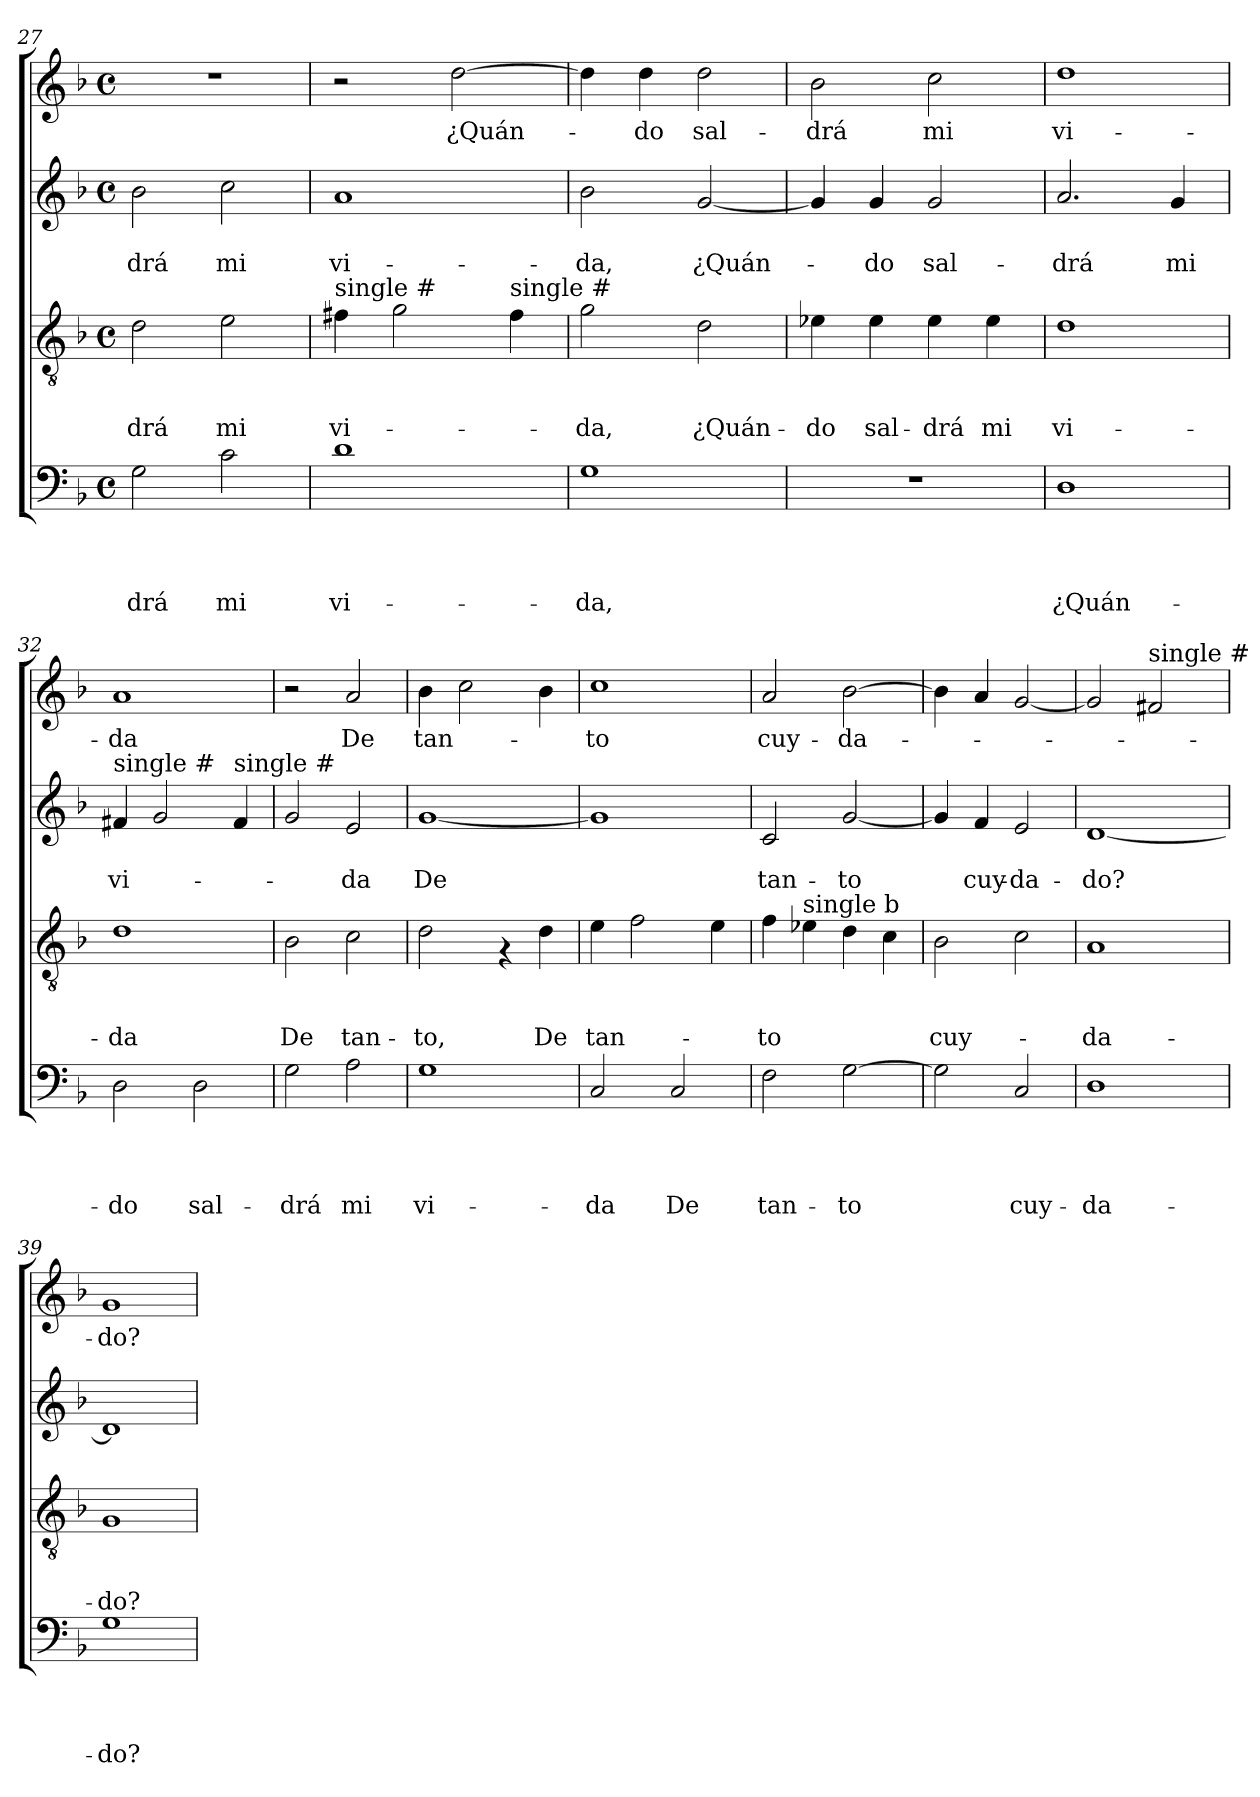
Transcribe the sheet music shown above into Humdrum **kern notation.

**kern	**text	**text	**text	**text	**kern	**text	**text	**text	**kern	**text	**text	**kern	**text
*part4	*part4	*part4	*part4	*part4	*part3	*part3	*part3	*part3	*part2	*part2	*part2	*part1	*part1
*staff4	*staff4	*staff4	*staff4	*staff4	*staff3	*staff3	*staff3	*staff3	*staff2	*staff2	*staff2	*staff1	*staff1
*clefF4	*	*	*	*	*clefGv2	*	*	*	*clefG2	*	*	*clefG2	*
*k[b-]	*	*	*	*	*k[b-]	*	*	*	*k[b-]	*	*	*k[b-]	*
*F:	*	*	*	*	*F:	*	*	*	*F:	*	*	*F:	*
*M4/4	*	*	*	*	*M4/4	*	*	*	*M4/4	*	*	*M4/4	*
*met(c)	*	*	*	*	*met(c)	*	*	*	*met(c)	*	*	*met(c)	*
=27	=27	=27	=27	=27	=27	=27	=27	=27	=27	=27	=27	=27	=27
!	!	!	!	!LO:LY:b	!	!	!	!LO:LY:b	!	!	!LO:LY:b	!	!
2G\	.	.	.	-drá	2d\	.	.	-drá	2b-\	.	-drá	1r	.
!	!	!	!	!LO:LY:b	!	!	!	!LO:LY:b	!	!	!LO:LY:b	!	!
2c\	.	.	.	mi	2e\	.	.	mi	2cc\	.	mi	.	.
!!LO:LB:g=z
=28	=28	=28	=28	=28	=28	=28	=28	=28	=28	=28	=28	=28	=28
!	!	!	!	!	!LO:TX:a:t=single #	!	!	!	!	!	!	!	!
!	!	!	!	!LO:LY:b	!	!	!	!LO:LY:b	!	!	!LO:LY:b	!	!
1d	.	.	.	vi-	4f#\	.	.	vi-	1a	.	vi-	2r	.
.	.	.	.	.	2g\	.	.	.	.	.	.	.	.
!	!	!	!	!	!	!	!	!	!	!	!	!	!LO:LY:b
.	.	.	.	.	.	.	.	.	.	.	.	[>2dd\	¿Quán-
!	!	!	!	!	!LO:TX:a:t=single #	!	!	!	!	!	!	!	!
.	.	.	.	.	4f#\	.	.	.	.	.	.	.	.
=29	=29	=29	=29	=29	=29	=29	=29	=29	=29	=29	=29	=29	=29
!	!	!	!	!LO:LY:b	!	!	!	!LO:LY:b	!	!	!LO:LY:b	!	!
1G	.	.	.	-da,	2g\	.	.	-da,	2b-\	.	-da,	4dd\]	.
!	!	!	!	!	!	!	!	!	!	!	!	!	!LO:LY:b
.	.	.	.	.	.	.	.	.	.	.	.	4dd\	-do
!	!	!	!	!	!	!	!	!LO:LY:b	!	!	!LO:LY:b	!	!LO:LY:b
.	.	.	.	.	2d\	.	.	¿Quán-	[<2g/	.	¿Quán-	2dd\	sal-
=30	=30	=30	=30	=30	=30	=30	=30	=30	=30	=30	=30	=30	=30
!	!	!	!	!	!	!	!	!LO:LY:b	!	!	!	!	!LO:LY:b
1r	.	.	.	.	4e-X\	.	.	-do	4g/]	.	.	2b-\	-drá
!	!	!	!	!	!	!	!	!LO:LY:b	!	!	!LO:LY:b	!	!
.	.	.	.	.	4e-\	.	.	sal-	4g/	.	-do	.	.
!	!	!	!	!	!	!	!	!LO:LY:b	!	!	!LO:LY:b	!	!LO:LY:b
.	.	.	.	.	4e-\	.	.	-drá	2g/	.	sal-	2cc\	mi
!	!	!	!	!	!	!	!	!LO:LY:b	!	!	!	!	!
.	.	.	.	.	4e-\	.	.	mi	.	.	.	.	.
=31	=31	=31	=31	=31	=31	=31	=31	=31	=31	=31	=31	=31	=31
!	!	!	!	!LO:LY:b	!	!	!	!LO:LY:b	!	!	!LO:LY:b	!	!LO:LY:b
1D	.	.	.	¿Quán-	1d	.	.	vi-	2.a/	.	-drá	1dd	vi-
!	!	!	!	!	!	!	!	!	!	!	!LO:LY:b	!	!
.	.	.	.	.	.	.	.	.	4g/	.	mi	.	.
=32	=32	=32	=32	=32	=32	=32	=32	=32	=32	=32	=32	=32	=32
!	!	!	!	!	!	!	!	!	!LO:TX:a:t=single #	!	!	!	!
!	!	!	!	!LO:LY:b	!	!	!	!LO:LY:b	!	!	!LO:LY:b	!	!LO:LY:b
2D\	.	.	.	-do	1d	.	.	-da	4f#/	.	vi-	1a	-da
.	.	.	.	.	.	.	.	.	2g/	.	.	.	.
!	!	!	!	!LO:LY:b	!	!	!	!	!	!	!	!	!
2D\	.	.	.	sal-	.	.	.	.	.	.	.	.	.
!	!	!	!	!	!	!	!	!	!LO:TX:a:t=single #	!	!	!	!
.	.	.	.	.	.	.	.	.	4f#/	.	.	.	.
=33	=33	=33	=33	=33	=33	=33	=33	=33	=33	=33	=33	=33	=33
!	!	!	!	!LO:LY:b	!	!	!	!LO:LY:b	!	!	!	!	!
2G\	.	.	.	-drá	2B-\	.	.	De	2g/	.	.	2r	.
!	!	!	!	!LO:LY:b	!	!	!	!LO:LY:b	!	!	!LO:LY:b	!	!LO:LY:b
2A\	.	.	.	mi	2c\	.	.	tan-	2e/	.	-da	2a/	De
=34	=34	=34	=34	=34	=34	=34	=34	=34	=34	=34	=34	=34	=34
!	!	!	!	!LO:LY:b	!	!	!	!LO:LY:b	!	!	!LO:LY:b	!	!LO:LY:b
1G	.	.	.	vi-	2d\	.	.	-to,	[<1g	.	De	4b-\	tan-
.	.	.	.	.	.	.	.	.	.	.	.	2cc\	.
.	.	.	.	.	4rF	.	.	.	.	.	.	.	.
!	!	!	!	!	!	!	!	!LO:LY:b	!	!	!	!	!
.	.	.	.	.	4d\	.	.	De	.	.	.	4b-\	.
!!LO:PB:g=z
=35	=35	=35	=35	=35	=35	=35	=35	=35	=35	=35	=35	=35	=35
!	!	!	!	!LO:LY:b	!	!	!	!LO:LY:b	!	!	!	!	!LO:LY:b
2C/	.	.	.	-da	4e\	.	.	tan-	1g]	.	.	1cc	-to
.	.	.	.	.	2f\	.	.	.	.	.	.	.	.
!	!	!	!	!LO:LY:b	!	!	!	!	!	!	!	!	!
2C/	.	.	.	De	.	.	.	.	.	.	.	.	.
.	.	.	.	.	4e\	.	.	.	.	.	.	.	.
=36	=36	=36	=36	=36	=36	=36	=36	=36	=36	=36	=36	=36	=36
!	!	!	!	!LO:LY:b	!	!	!	!LO:LY:b	!	!	!LO:LY:b	!	!LO:LY:b
2F\	.	.	.	tan-	4f\	.	.	-to	2c/	.	tan-	2a/	cuy-
!	!	!	!	!	!LO:TX:a:t=single b	!	!	!	!	!	!	!	!
.	.	.	.	.	4e-\	.	.	.	.	.	.	.	.
!	!	!	!	!LO:LY:b	!	!	!	!	!	!	!LO:LY:b	!	!LO:LY:b
[>2G\	.	.	.	-to	4d\	.	.	.	[<2g/	.	-to	[>2b-\	-da-
.	.	.	.	.	4c\	.	.	.	.	.	.	.	.
=37	=37	=37	=37	=37	=37	=37	=37	=37	=37	=37	=37	=37	=37
!	!	!	!	!	!	!	!	!LO:LY:b	!	!	!	!	!
2G\]	.	.	.	.	2B-\	.	.	cuy-	4g/]	.	.	4b-\]	.
!	!	!	!	!	!	!	!	!	!	!	!LO:LY:b	!	!
.	.	.	.	.	.	.	.	.	4f/	.	cuy-	4a/	.
!	!	!	!	!LO:LY:b	!	!	!	!	!	!	!LO:LY:b	!	!
2C/	.	.	.	cuy-	2c\	.	.	.	2e/	.	-da-	[<2g/	.
=38	=38	=38	=38	=38	=38	=38	=38	=38	=38	=38	=38	=38	=38
!	!	!	!	!LO:LY:b	!	!	!	!LO:LY:b	!	!	!LO:LY:b	!	!
1D	.	.	.	-da-	1A	.	.	-da-	[<1d	.	-do?	2g/]	.
!	!	!	!	!	!	!	!	!	!	!	!	!LO:TX:a:t=single #	!
.	.	.	.	.	.	.	.	.	.	.	.	2f#/	.
=39	=39	=39	=39	=39	=39	=39	=39	=39	=39	=39	=39	=39	=39
!	!	!	!	!LO:LY:b	!	!	!	!LO:LY:b	!	!	!	!	!LO:LY:b
1G	.	.	.	-do?	1G	.	.	-do?	1d]	.	.	1g	-do?
=	=	=	=	=	=	=	=	=	=	=	=	=	=
*-	*-	*-	*-	*-	*-	*-	*-	*-	*-	*-	*-	*-	*-
